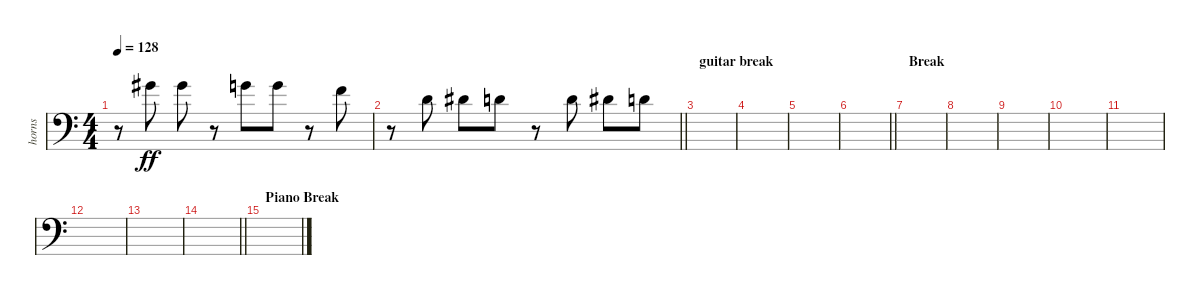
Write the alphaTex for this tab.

\track ("horns" "horns") {instrument frenchhorn}
\staff {score}
\tuning (E4 B3 G3 D3 A2 E2 C-1) {hide}
\ts (4 4)
\tempo 128
\clef f4
\ks c
r.8{dy ff} 13.3.8 13.3.8 r.8 12.3.8 12.3.8 r.8 10.3.8 |
\barLineRight lightlight
r.8 7.3.8 8.3.8 7.3.8 r.8 7.3.8 8.3.8 7.3.8 |
\section ("" "guitar break")
|
|
|
\barLineRight lightlight
|
\section ("" "Break")
|
|
|
|
|
|
|
\barLineRight lightlight
|
\section ("" "Piano Break")
